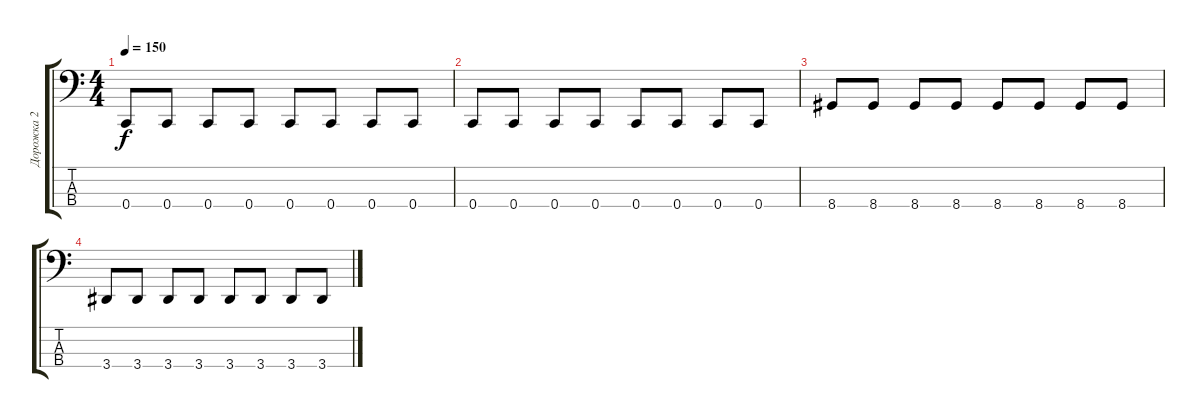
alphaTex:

\track ("Дорожка 2" "Дорожка 2") {instrument electricbassfinger}
\staff {score tabs}
\tuning (F2 C2 G1 C1) {hide}
\ts (4 4)
\tempo 150
\clef f4
\ks c
0.4.8{dy f} 0.4.8 0.4.8 0.4.8 0.4.8 0.4.8 0.4.8 0.4.8 |
0.4.8 0.4.8 0.4.8 0.4.8 0.4.8 0.4.8 0.4.8 0.4.8 |
8.4.8 8.4.8 8.4.8 8.4.8 8.4.8 8.4.8 8.4.8 8.4.8 |
3.4.8 3.4.8 3.4.8 3.4.8 3.4.8 3.4.8 3.4.8 3.4.8
